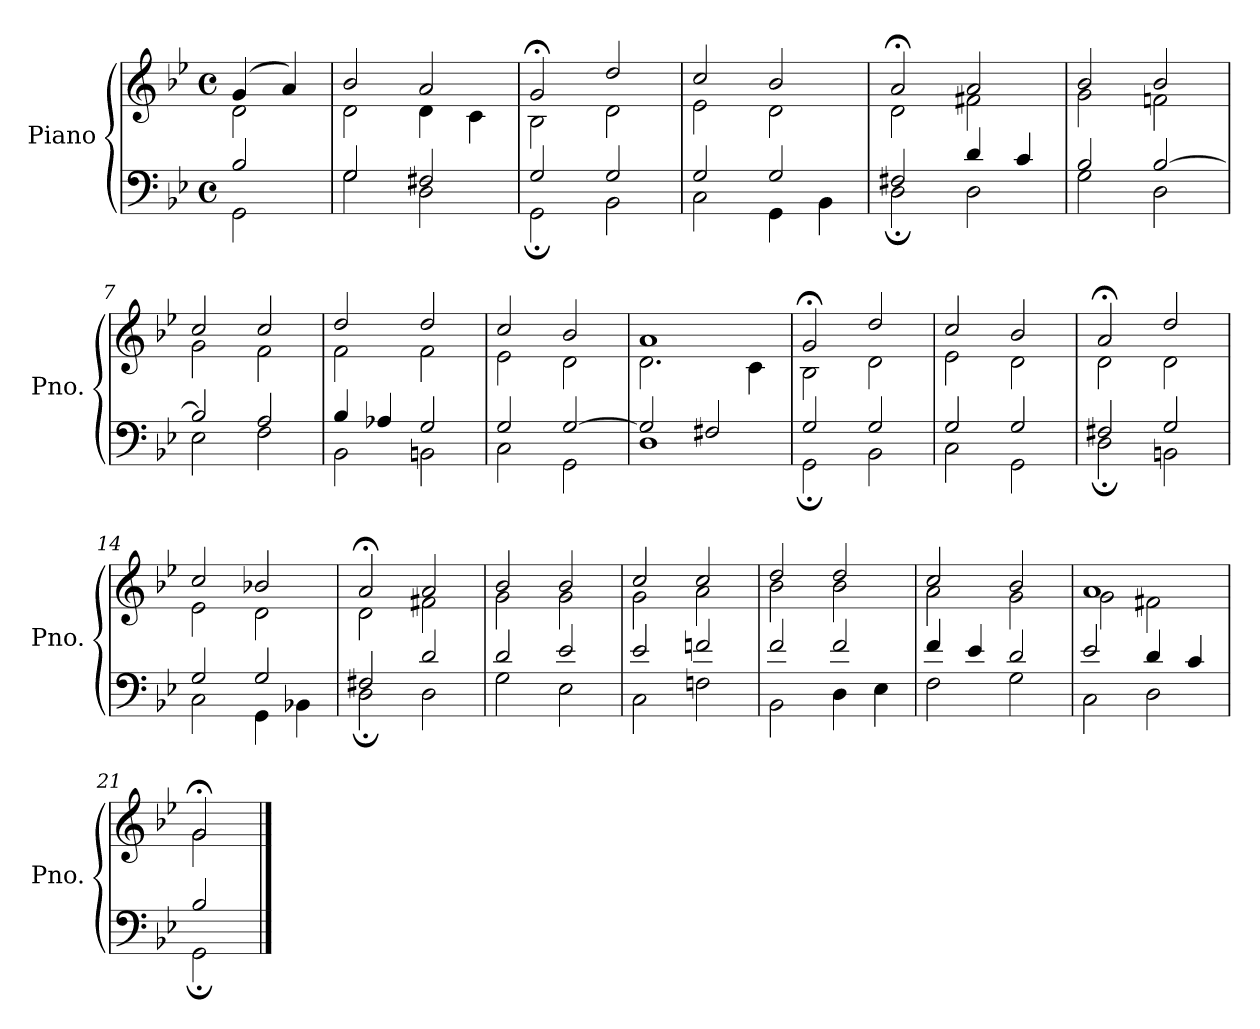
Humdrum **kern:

**kern	**kern
*part1	*part1
*staff2	*staff1
*I"Piano	*
*I'Pno.	*
*clefF4	*clefG2
*k[b-e-]	*k[b-e-]
*M4/4	*M4/4
*met(c)	*met(c)
=1	=1
*^	*^
2B-/	2GG\	(4g/	2d\
.	.	4a/)	.
=2	=2	=2	=2
2G/	2G\	2b-/	2d\
2F#X/	2D\	2a/	4d\
.	.	.	4c\
=3	=3	=3	=3
2G/	2GG;\	2g;</	2B-\
2G/	2BB-\	2dd/	2d\
=4	=4	=4	=4
2G/	2C\	2cc/	2e-\
2G/	4GG\	2b-/	2d\
.	4BB-\	.	.
=5	=5	=5	=5
2F#X/	2D;\	2a;</	2d\
4d/	2D\	2a/	2f#X\
4c/	.	.	.
=6	=6	=6	=6
2B-/	2G\	2b-/	2g\
[2B-/	2D\	2b-/	2fn\
=7	=7	=7	=7
2B-/]	2E-\	2cc/	2g\
2A/	2F\	2cc/	2f\
!!LO:LB:g=z	!!
=8	=8	=8	=8
4B-/	2BB-\	2dd/	2f\
4A-X/	.	.	.
2G/	2BBn\	2dd/	2f\
=9	=9	=9	=9
2G/	2C\	2cc/	2e-\
[2G/	2GG\	2b-/	2d\
=10	=10	=10	=10
2G/]	1D	1a	2.d\
2F#X/	.	.	.
.	.	.	4c\
=11	=11	=11	=11
2G/	2GG;\	2g;</	2B-\
2G/	2BB-\	2dd/	2d\
=12	=12	=12	=12
2G/	2C\	2cc/	2e-\
2G/	2GG\	2b-/	2d\
=13	=13	=13	=13
2F#X/	2D;\	2a;</	2d\
2G/	2BBn\	2dd/	2d\
=14	=14	=14	=14
2G/	2C\	2cc/	2e-\
2G/	4GG\	2b-X/	2d\
.	4BB-X\	.	.
!!LO:LB:g=z	!!
=15	=15	=15	=15
2F#X/	2D;\	2a;</	2d\
2d/	2D\	2a/	2f#X\
=16	=16	=16	=16
2d/	2G\	2b-/	2g\
2e-/	2E-\	2b-/	2g\
=17	=17	=17	=17
2e-/	2C\	2cc/	2g\
2fn/	2Fn\	2cc/	2a\
=18	=18	=18	=18
2f/	2BB-\	2dd/	2b-\
2f/	4D\	2dd/	2b-\
.	4E-\	.	.
=19	=19	=19	=19
4f/	2F\	2cc/	2a\
4e-/	.	.	.
2d/	2G\	2b-/	2g\
=20	=20	=20	=20
2e-/	2C\	1a	2g\
4d/	2D\	.	2f#X\
4c/	.	.	.
=21	=21	=21	=21
2B-/	2GG;\	2g;</	2g\
*v	*v	*	*
*	*v	*v
==	==
*-	*-
